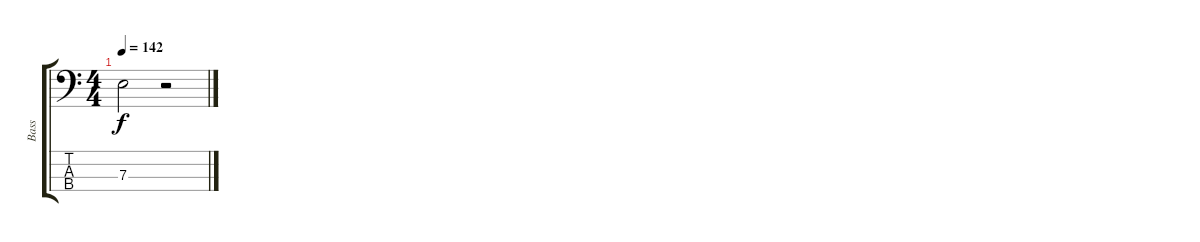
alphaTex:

\track ("Bass" "Bass") {instrument electricbasspick}
\staff {score tabs}
\tuning (G2 D2 A1 E1) {hide}
\ts (4 4)
\tempo 142
\clef f4
\ks c
7.3.2{dy f} r.2
